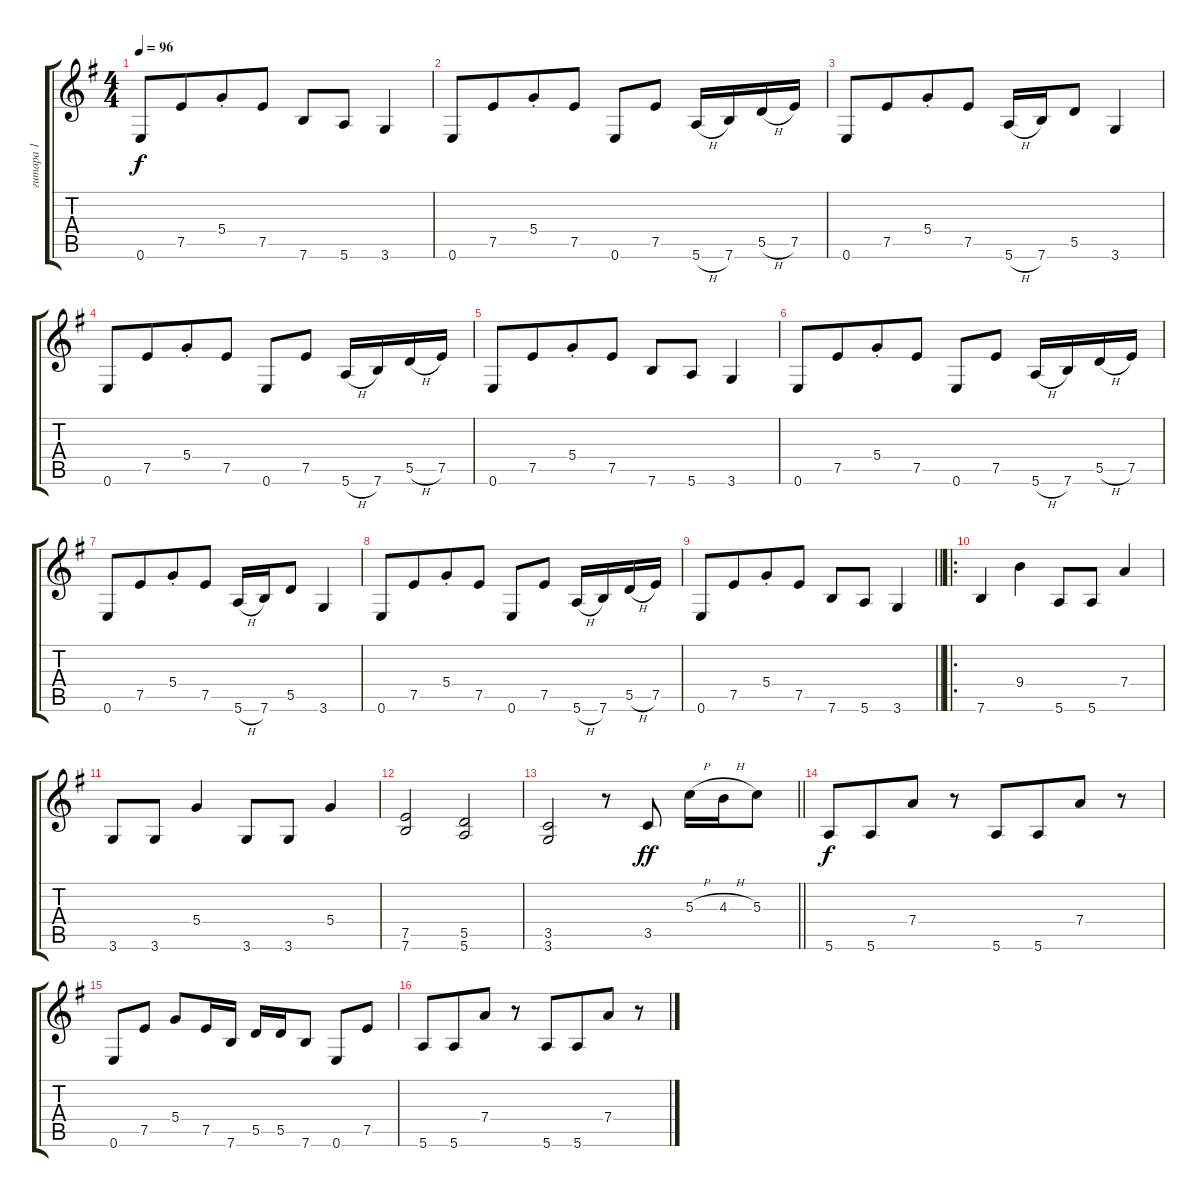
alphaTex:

\track ("гитара 1" "гитара 1") {instrument overdrivenguitar}
\staff {score tabs}
\tuning (E4 B3 G3 D3 A2 E2) {hide}
\ts (4 4)
\tempo 96
\clef g2
\ks eminor
0.6.8{dy f} 7.5.8{beam merge} 5.4{st}.8 7.5.8 7.6.8 5.6.8 3.6.4 |
0.6.8 7.5.8{beam merge} 5.4{st}.8 7.5.8 0.6.8 7.5.8 5.6{h}.16 7.6.16 5.5{h}.16 7.5.16 |
0.6.8 7.5.8{beam merge} 5.4{st}.8 7.5.8 5.6{h}.16 7.6.16 5.5.8 3.6.4 |
0.6.8 7.5.8{beam merge} 5.4{st}.8 7.5.8 0.6.8 7.5.8 5.6{h}.16 7.6.16 5.5{h}.16 7.5.16 |
0.6.8 7.5.8{beam merge} 5.4{st}.8 7.5.8 7.6.8 5.6.8 3.6.4 |
0.6.8 7.5.8{beam merge} 5.4{st}.8 7.5.8 0.6.8 7.5.8 5.6{h}.16 7.6.16 5.5{h}.16 7.5.16 |
0.6.8 7.5.8{beam merge} 5.4{st}.8 7.5.8 5.6{h}.16 7.6.16 5.5.8 3.6.4 |
0.6.8 7.5.8{beam merge} 5.4{st}.8 7.5.8 0.6.8 7.5.8 5.6{h}.16 7.6.16 5.5{h}.16 7.5.16 |
\barLineRight lightlight
0.6.8 7.5.8{beam merge} 5.4{st}.8 7.5.8 7.6.8 5.6.8 3.6.4 |
\ro
\section ("" "")
7.6.4 9.4.4 5.6.8 5.6.8 7.4.4 |
3.6.8 3.6.8 5.4.4 3.6.8 3.6.8 5.4.4 |
(7.5 7.6).2 (5.5 5.6).2 |
\barLineRight lightlight
(3.5 3.6).2 r.8 3.5.8{dy ff} 5.3{h}.16 4.3{h}.16 5.3.8 |
\section ("" "")
5.6.8{dy f} 5.6.8{beam merge} 7.4.8 r.8 5.6.8 5.6.8{beam merge} 7.4.8 r.8 |
0.6.8 7.5.8 5.4.8 7.5.16 7.6.16 5.5.16 5.5.16 7.6.8 0.6.8 7.5.8 |
5.6.8{beam merge} 5.6.8{beam merge} 7.4.8 r.8 5.6.8 5.6.8{beam merge} 7.4.8 r.8
